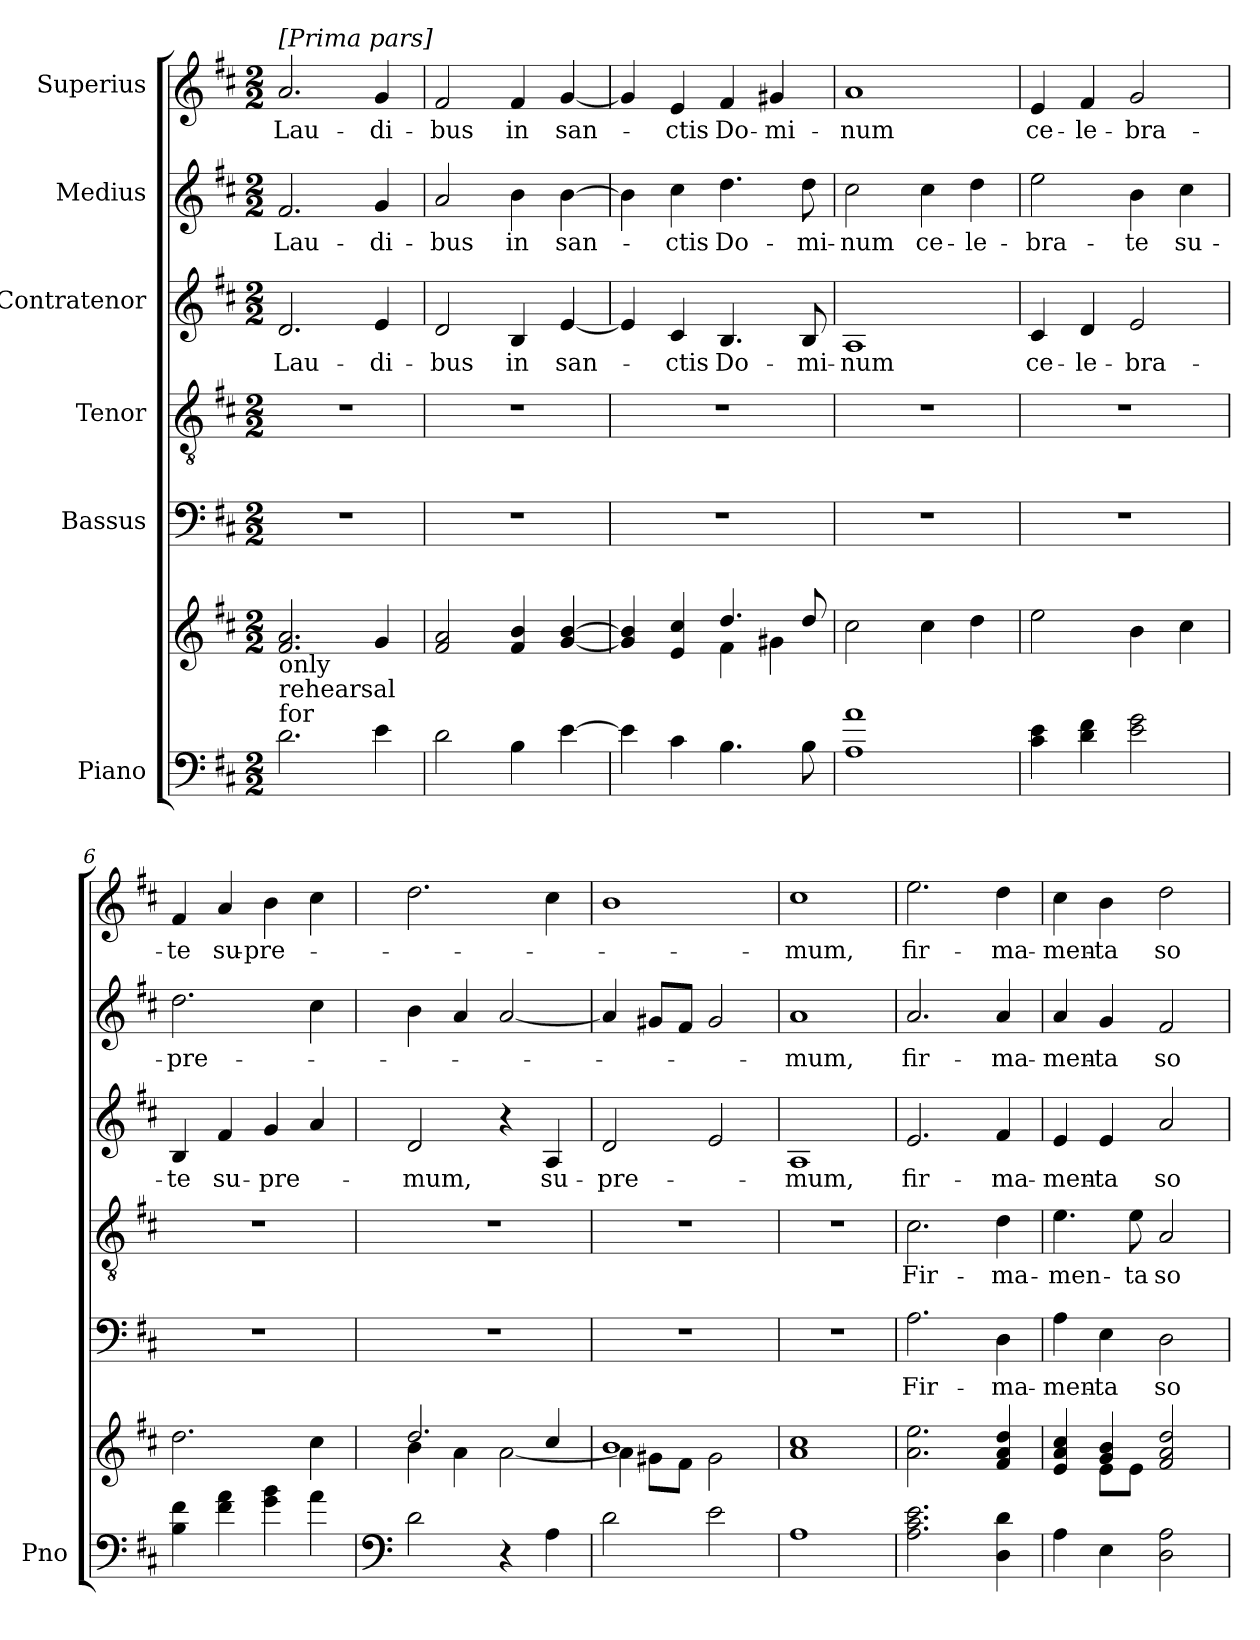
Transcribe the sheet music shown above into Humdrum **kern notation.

**kern	**kern	**kern	**text	**kern	**text	**kern	**text	**kern	**text	**kern	**text
*part6	*part6	*part5	*part5	*part4	*part4	*part3	*part3	*part2	*part2	*part1	*part1
*staff7	*staff6	*staff5	*staff5	*staff4	*staff4	*staff3	*staff3	*staff2	*staff2	*staff1	*staff1
*I"Piano	*	*I"Bassus	*	*I"Tenor	*	*I"Contratenor	*	*I"Medius	*	*I"Superius	*
*I'Pno	*	*	*	*	*	*	*	*	*	*	*
*clefF4	*clefG2	*clefF4	*	*clefGv2	*	*clefG2	*	*clefG2	*	*clefG2	*
*k[f#c#]	*k[f#c#]	*k[f#c#]	*	*k[f#c#]	*	*k[f#c#]	*	*k[f#c#]	*	*k[f#c#]	*
*M2/2	*M2/2	*M2/2	*	*M2/2	*	*M2/2	*	*M2/2	*	*M2/2	*
=1	=1	=1	=1	=1	=1	=1	=1	=1	=1	=1	=1
!	!	!	!	!	!	!	!	!	!	!LO:TX:t=[Prima pars]	!
!LO:TX:a:t=for	!	!	!	!	!	!	!	!	!	!	!
!LO:TX:a:t=rehearsal	!	!	!	!	!	!	!	!	!	!	!
!LO:TX:a:t=only	!	!	!	!	!	!	!	!	!	!	!
2.d\	2.f#/ 2.a/	1r	.	1r	.	2.d/	Lau-	2.f#/	Lau-	2.a/	Lau-
4e\	4g/	.	.	.	.	4e/	-di-	4g/	-di-	4g/	-di-
=2	=2	=2	=2	=2	=2	=2	=2	=2	=2	=2	=2
2d\	2f#/ 2a/	1r	.	1r	.	2d/	-bus	2a/	-bus	2f#/	-bus
4B\	4f#/ 4b/	.	.	.	.	4B/	in	4b\	in	4f#/	in
[4e\	[4g/ [4b/	.	.	.	.	[4e/	san-	[4b\	san-	[4g/	san-
=3	=3	=3	=3	=3	=3	=3	=3	=3	=3	=3	=3
*	*^	*	*	*	*	*	*	*	*	*	*
4e\]	4g/] 4b/]	2ryy	1r	.	1r	.	4e/]	.	4b\]	.	4g/]	.
4c#\	4e/ 4cc#/	.	.	.	.	.	4c#/	-ctis	4cc#\	-ctis	4e/	-ctis
4.B\	4.dd/	4f#\	.	.	.	.	4.B/	Do-	4.dd\	Do-	4f#/	Do-
.	.	4g#X\	.	.	.	.	.	.	.	.	4g#X/	-mi-
8B\	8dd/	.	.	.	.	.	8B/	-mi-	8dd\	-mi-	.	.
*	*v	*v	*	*	*	*	*	*	*	*	*	*
=4	=4	=4	=4	=4	=4	=4	=4	=4	=4	=4	=4
1A 1a	2cc#\	1r	.	1r	.	1A	-num	2cc#\	-num	1a	-num
.	4cc#\	.	.	.	.	.	.	4cc#\	ce-	.	.
.	4dd\	.	.	.	.	.	.	4dd\	-le-	.	.
=5	=5	=5	=5	=5	=5	=5	=5	=5	=5	=5	=5
4c#\ 4e\	2ee\	1r	.	1r	.	4c#/	ce-	2ee\	-bra-	4e/	ce-
4d\ 4f#\	.	.	.	.	.	4d/	-le-	.	.	4f#/	-le-
2e\ 2g\	4b\	.	.	.	.	2e/	-bra-	4b\	-te	2g/	-bra-
.	4cc#\	.	.	.	.	.	.	4cc#\	su-	.	.
=6	=6	=6	=6	=6	=6	=6	=6	=6	=6	=6	=6
4B\ 4f#\	2.dd\	1r	.	1r	.	4B/	-te	2.dd\	-pre-	4f#/	-te
4f#\ 4a\	.	.	.	.	.	4f#/	su-	.	.	4a/	su-
4g\ 4b\	.	.	.	.	.	4g/	-pre-	.	.	4b\	-pre-
4a\	4cc#\	.	.	.	.	4a/	.	4cc#\	.	4cc#\	.
=7	=7	=7	=7	=7	=7	=7	=7	=7	=7	=7	=7
*clefF4	*	*	*	*	*	*	*	*	*	*	*
*	*^	*	*	*	*	*	*	*	*	*	*
2d\	2.dd/	4b\	1r	.	1r	.	2d/	-mum,	4b\	.	2.dd\	.
.	.	4a\	.	.	.	.	.	.	4a/	.	.	.
4r	.	[2a\	.	.	.	.	4r	.	[2a/	.	.	.
4A\	4cc#/	.	.	.	.	.	4A/	su-	.	.	4cc#\	.
=8	=8	=8	=8	=8	=8	=8	=8	=8	=8	=8	=8	=8
2d\	1b	4a\]	1r	.	1r	.	2d/	-pre-	4a/]	.	1b	.
.	.	8g#X\L	.	.	.	.	.	.	8g#X/L	.	.	.
.	.	8f#\J	.	.	.	.	.	.	8f#/J	.	.	.
2e\	.	2g#\	.	.	.	.	2e/	.	2g#/	.	.	.
*	*v	*v	*	*	*	*	*	*	*	*	*	*
=9	=9	=9	=9	=9	=9	=9	=9	=9	=9	=9	=9
1A	1a 1cc#	1r	.	1r	.	1A	-mum,	1a	-mum,	1cc#	-mum,
=10	=10	=10	=10	=10	=10	=10	=10	=10	=10	=10	=10
2.A\ 2.c#\ 2.e\	2.a\ 2.ee\	2.A\	Fir-	2.c#\	Fir-	2.e/	fir-	2.a/	fir-	2.ee\	fir-
4D\ 4d\	4f#/ 4a/ 4dd/	4D\	-ma-	4d\	-ma-	4f#/	-ma-	4a/	-ma-	4dd\	-ma-
=11	=11	=11	=11	=11	=11	=11	=11	=11	=11	=11	=11
*	*^	*	*	*	*	*	*	*	*	*	*
4A\	4e/ 4a/ 4cc#/	4ryy	4A\	-men-	4.e\	-men-	4e/	-men-	4a/	-men-	4cc#\	-men-
4E\	4g/ 4b/	8e\L	4E\	-ta	.	.	4e/	-ta	4g/	-ta	4b\	-ta
.	.	8e\J	.	.	8e\	-ta	.	.	.	.	.	.
2D\ 2A\	2f#/ 2a/ 2dd/	2ryy	2D\	so-	2A/	so-	2a/	so-	2f#/	so-	2dd\	so-
*	*v	*v	*	*	*	*	*	*	*	*	*	*
=	=	=	=	=	=	=	=	=	=	=	=
*-	*-	*-	*-	*-	*-	*-	*-	*-	*-	*-	*-
